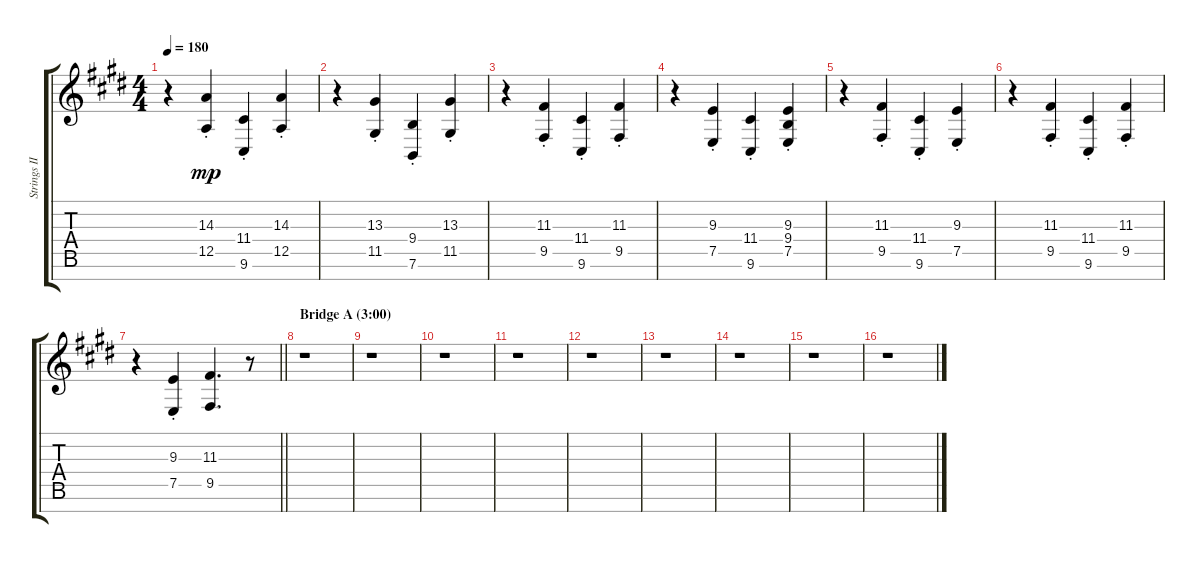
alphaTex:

\track ("Strings II" "Strings II") {instrument stringensemble1}
\staff {score tabs}
\tuning (E4 B3 G3 D3 A2 E2 B1) {hide}
\ts (4 4)
\tempo 180
\clef g2
\ks c#minor
r.4{dy mp} (14.3{st} 12.5{st}).4 (11.4{st} 9.6{st}).4 (14.3{st} 12.5{st}).4 |
r.4 (13.3{st} 11.5{st}).4 (9.4{st} 7.6{st}).4 (13.3{st} 11.5{st}).4 |
r.4 (11.3{st} 9.5{st}).4 (11.4{st} 9.6{st}).4 (11.3{st} 9.5{st}).4 |
r.4 (9.3{st} 7.5{st}).4 (11.4{st} 9.6{st}).4 (9.3{st} 9.4{st} 7.5{st}).4 |
r.4 (11.3{st} 9.5{st}).4 (11.4{st} 9.6{st}).4 (9.3{st} 7.5{st}).4 |
r.4 (11.3{st} 9.5{st}).4 (11.4{st} 9.6{st}).4 (11.3{st} 9.5{st}).4 |
\barLineRight lightlight
r.4 (9.3{st} 7.5{st}).4 (11.3 9.5).4{d} r.8 |
\section ("" "Bridge A (3:00)")
r.1 |
r.1 |
r.1 |
r.1 |
r.1 |
r.1 |
r.1 |
r.1 |
r.1
